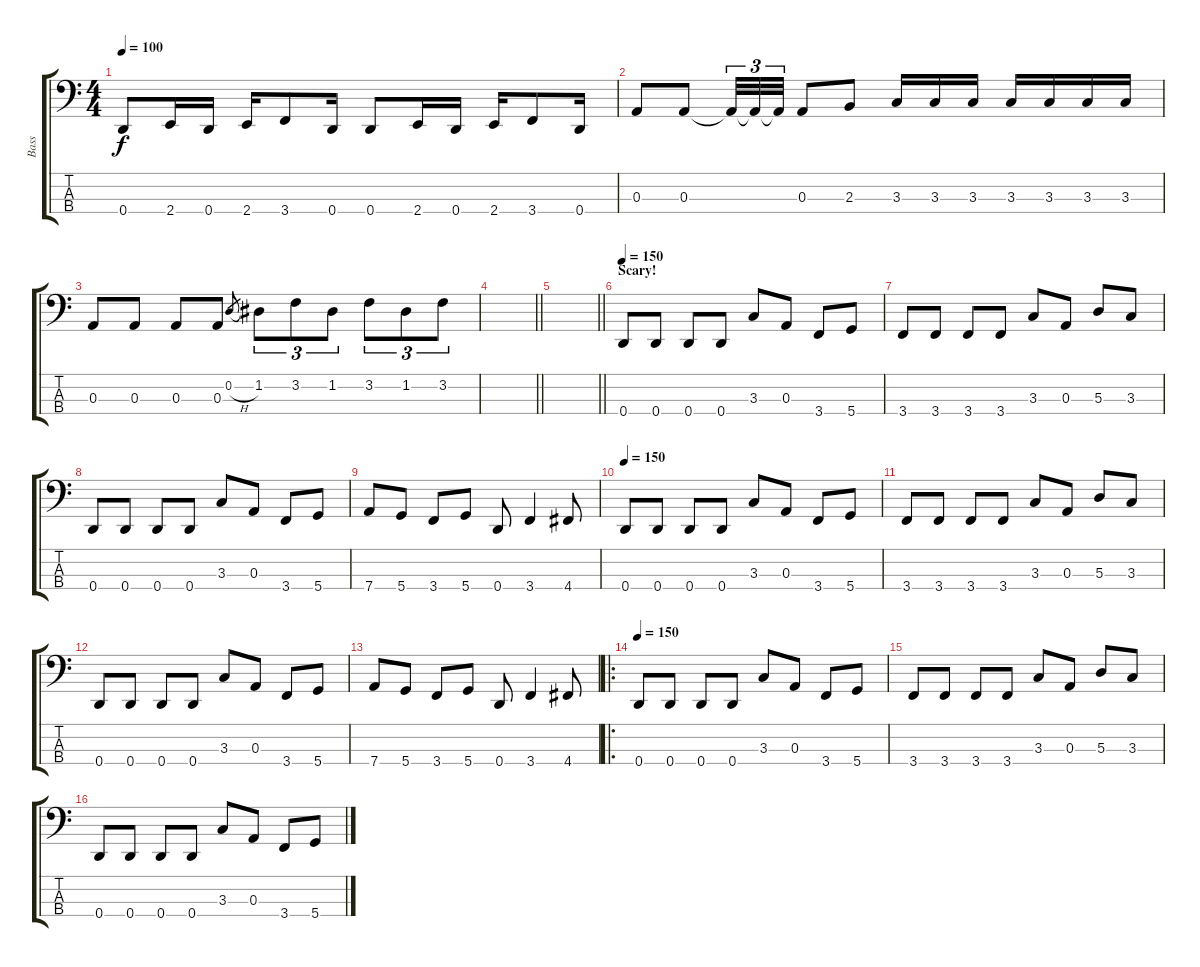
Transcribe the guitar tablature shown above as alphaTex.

\track ("Bass" "Bass") {instrument electricbassfinger}
\staff {score tabs}
\tuning (G2 D2 A1 D1) {hide}
\ts (4 4)
\tempo 100
\clef f4
\ks c
0.4.8{dy f} 2.4.16 0.4.16 2.4.16 3.4.8 0.4.16 0.4.8 2.4.16 0.4.16 2.4.16 3.4.8 0.4.16 |
0.3.8 0.3.8 0.3{t}.32{tu (3 2)} 0.3{t}.32{tu (3 2)} 0.3{t}.32{tu (3 2)} 0.3.8 2.3.8 3.3.16 3.3.16 3.3.16 3.3.16 3.3.16 3.3.16 3.3.16 |
0.3.8 0.3.8 0.3.8 0.3.8 0.2{h}.8{gr} 1.2.8{tu (3 2)} 3.2.8{tu (3 2)} 1.2.8{tu (3 2)} 3.2.8{tu (3 2)} 1.2.8{tu (3 2)} 3.2.8{tu (3 2)} |
\barLineRight lightlight
|
\barLineRight lightlight
|
\section ("" "Scary!")
\tempo 150
0.4.8 0.4.8 0.4.8 0.4.8 3.3.8 0.3.8 3.4.8 5.4.8 |
3.4.8 3.4.8 3.4.8 3.4.8 3.3.8 0.3.8 5.3.8 3.3.8 |
0.4.8 0.4.8 0.4.8 0.4.8 3.3.8 0.3.8 3.4.8 5.4.8 |
7.4.8 5.4.8 3.4.8 5.4.8 0.4.8 3.4.4 4.4.8 |
\tempo 150
0.4.8 0.4.8 0.4.8 0.4.8 3.3.8 0.3.8 3.4.8 5.4.8 |
3.4.8 3.4.8 3.4.8 3.4.8 3.3.8 0.3.8 5.3.8 3.3.8 |
0.4.8 0.4.8 0.4.8 0.4.8 3.3.8 0.3.8 3.4.8 5.4.8 |
7.4.8 5.4.8 3.4.8 5.4.8 0.4.8 3.4.4 4.4.8 |
\ro
\tempo 150
0.4.8 0.4.8 0.4.8 0.4.8 3.3.8 0.3.8 3.4.8 5.4.8 |
3.4.8 3.4.8 3.4.8 3.4.8 3.3.8 0.3.8 5.3.8 3.3.8 |
0.4.8 0.4.8 0.4.8 0.4.8 3.3.8 0.3.8 3.4.8 5.4.8
